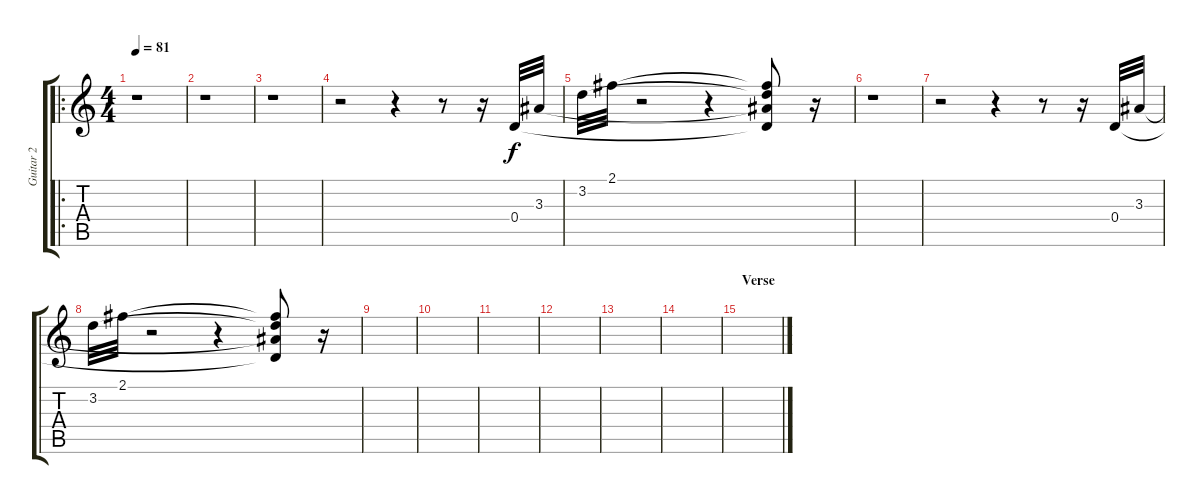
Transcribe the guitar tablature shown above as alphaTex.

\track ("Guitar 2" "Guitar 2") {instrument acousticguitarnylon}
\staff {score tabs}
\tuning (E4 B3 G3 D3 A2 E2) {hide}
\ro
\ts (4 4)
\tempo 81
\clef g2
\ks c
r.1{dy f instrument acousticguitarnylon} |
r.1 |
r.1 |
r.2 r.4 r.8 r.16 0.4.32 3.3.32 |
3.2.32 2.1.32 r.2 r.4 (2.1{t} 3.2{t} 3.3{t} 0.4{t}).8 r.16 |
r.1 |
r.2 r.4 r.8 r.16 0.4.32 3.3.32 |
3.2.32 2.1.32 r.2 r.4 (2.1{t} 3.2{t} 3.3{t} 0.4{t}).8 r.16 |
|
|
|
|
|
|
\section ("" "Verse")
